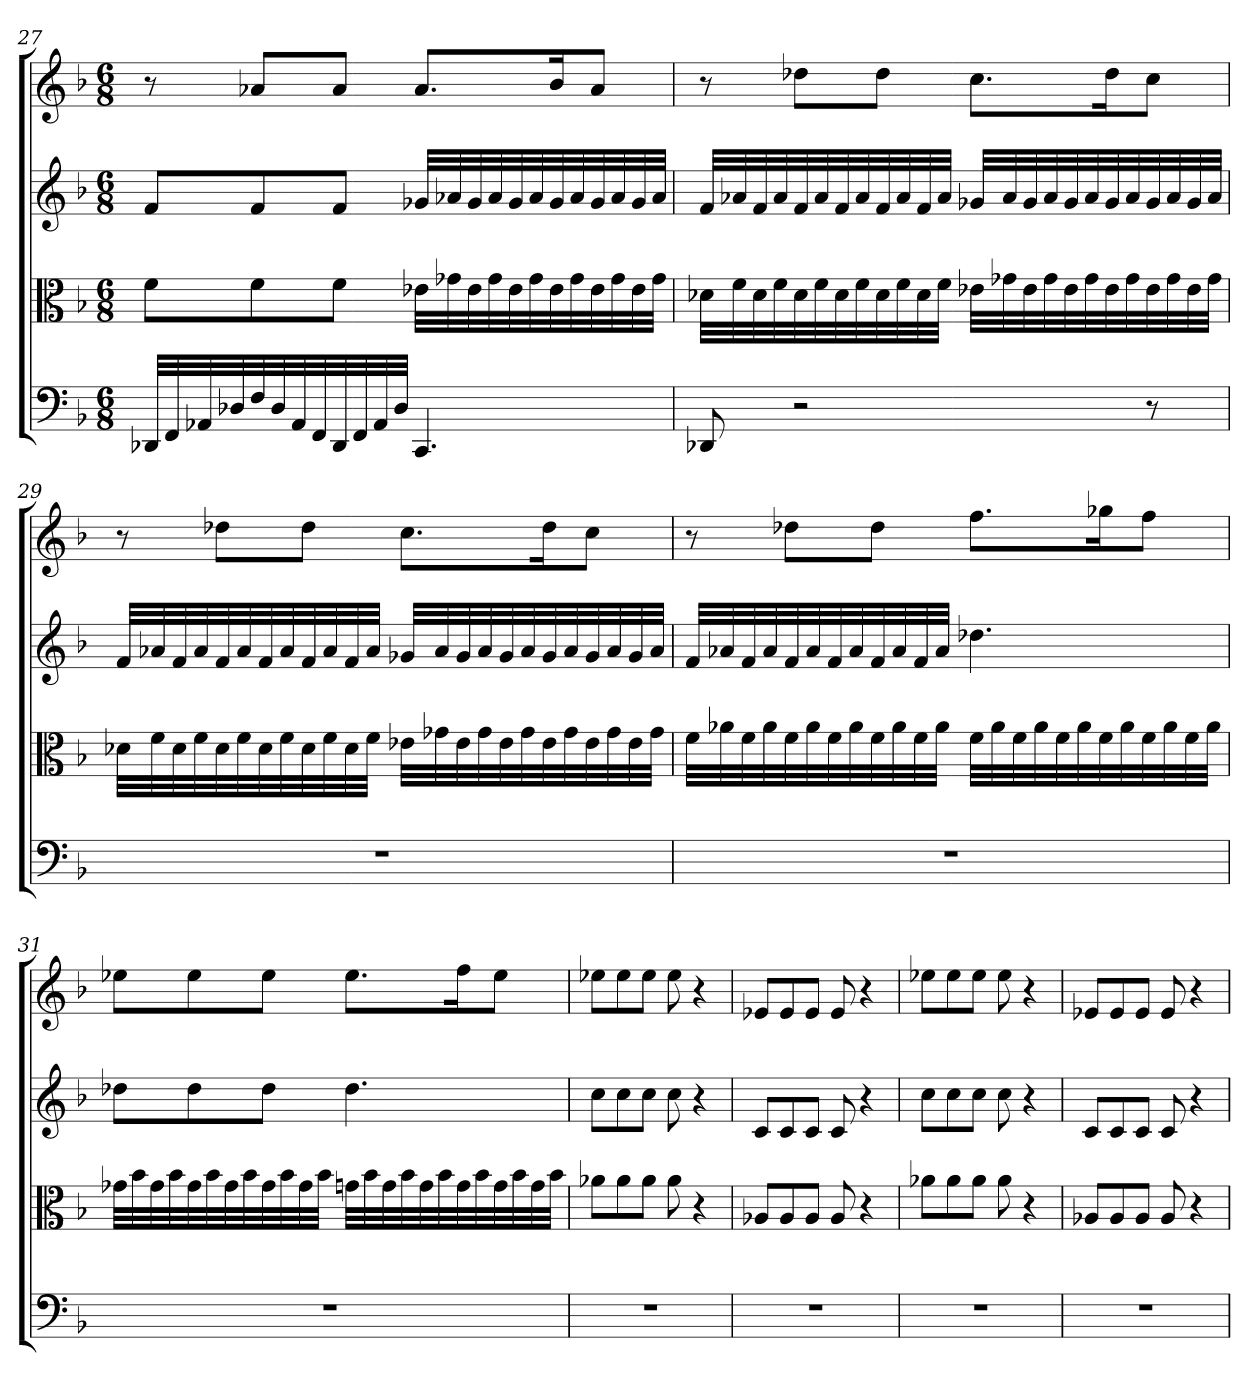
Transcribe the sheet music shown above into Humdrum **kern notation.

**kern	**kern	**kern	**kern
*part4	*part3	*part2	*part1
*staff4	*staff3	*staff2	*staff1
*clefF4	*clefC3	*	*
*k[b-]	*k[b-]	*k[b-]	*k[b-]
*d:	*d:	*d:	*d:
*M6/8	*M6/8	*M6/8	*M6/8
=27	=27	=27	=27
32DD-X/LLL	8f\L	8fL	8r
32FF/	.	.	.
32AA-X/	.	.	.
32D-X/	.	.	.
32F/	8f\	8f	8a-XL
32D-/	.	.	.
32AA-/	.	.	.
32FF/	.	.	.
32DD-/	8f\J	8fJ	8a-J
32FF/	.	.	.
32AA-/	.	.	.
32D-/JJJ	.	.	.
4.CC	32e-X\LLL	32g-XLLL	8.a-L
.	32g-X\	32a-X	.
.	32e-\	32g-	.
.	32g-\	32a-	.
.	32e-\	32g-	.
.	32g-\	32a-	.
.	32e-\	32g-	16b-K
.	32g-\	32a-	.
.	32e-\	32g-	8a-J
.	32g-\	32a-	.
.	32e-\	32g-	.
.	32g-\JJJ	32a-JJJ	.
=28	=28	=28	=28
8DD-X	32d-X\LLL	32fLLL	8r
.	32f\	32a-X	.
.	32d-\	32f	.
.	32f\	32a-	.
2r	32d-\	32f	8dd-XL
.	32f\	32a-	.
.	32d-\	32f	.
.	32f\	32a-	.
.	32d-\	32f	8dd-J
.	32f\	32a-	.
.	32d-\	32f	.
.	32f\JJJ	32a-JJJ	.
.	32e-X\LLL	32g-XLLL	8.ccL
.	32g-X\	32a-	.
.	32e-\	32g-	.
.	32g-\	32a-	.
.	32e-\	32g-	.
.	32g-\	32a-	.
.	32e-\	32g-	16dd-K
.	32g-\	32a-	.
8r	32e-\	32g-	8ccJ
.	32g-\	32a-	.
.	32e-\	32g-	.
.	32g-\JJJ	32a-JJJ	.
=29	=29	=29	=29
2.r	32d-X\LLL	32fLLL	8r
.	32f\	32a-X	.
.	32d-\	32f	.
.	32f\	32a-	.
.	32d-\	32f	8dd-XL
.	32f\	32a-	.
.	32d-\	32f	.
.	32f\	32a-	.
.	32d-\	32f	8dd-J
.	32f\	32a-	.
.	32d-\	32f	.
.	32f\JJJ	32a-JJJ	.
.	32e-X\LLL	32g-XLLL	8.ccL
.	32g-X\	32a-	.
.	32e-\	32g-	.
.	32g-\	32a-	.
.	32e-\	32g-	.
.	32g-\	32a-	.
.	32e-\	32g-	16dd-K
.	32g-\	32a-	.
.	32e-\	32g-	8ccJ
.	32g-\	32a-	.
.	32e-\	32g-	.
.	32g-\JJJ	32a-JJJ	.
=30	=30	=30	=30
2.r	32f\LLL	32fLLL	8r
.	32a-X\	32a-X	.
.	32f\	32f	.
.	32a-\	32a-	.
.	32f\	32f	8dd-XL
.	32a-\	32a-	.
.	32f\	32f	.
.	32a-\	32a-	.
.	32f\	32f	8dd-J
.	32a-\	32a-	.
.	32f\	32f	.
.	32a-\JJJ	32a-JJJ	.
.	32f\LLL	4.dd-X	8.ffL
.	32a-\	.	.
.	32f\	.	.
.	32a-\	.	.
.	32f\	.	.
.	32a-\	.	.
.	32f\	.	16gg-XK
.	32a-\	.	.
.	32f\	.	8ffJ
.	32a-\	.	.
.	32f\	.	.
.	32a-\JJJ	.	.
=31	=31	=31	=31
2.r	32g-X\LLL	8dd-XL	8ee-XL
.	32b-\	.	.
.	32g-\	.	.
.	32b-\	.	.
.	32g-\	8dd-	8ee-
.	32b-\	.	.
.	32g-\	.	.
.	32b-\	.	.
.	32g-\	8dd-J	8ee-J
.	32b-\	.	.
.	32g-\	.	.
.	32b-\JJJ	.	.
.	32gn\LLL	4.dd-	8.ee-L
.	32b-\	.	.
.	32g\	.	.
.	32b-\	.	.
.	32g\	.	.
.	32b-\	.	.
.	32g\	.	16ffK
.	32b-\	.	.
.	32g\	.	8ee-J
.	32b-\	.	.
.	32g\	.	.
.	32b-\JJJ	.	.
=32	=32	=32	=32
2.r	8a-X\L	8ccL	8ee-XL
.	8a-\	8cc	8ee-
.	8a-\J	8ccJ	8ee-J
.	8a-	8cc	8ee-
.	4r	4r	4r
=33	=33	=33	=33
2.r	8A-X/L	8cL	8e-XL
.	8A-/	8c	8e-
.	8A-/J	8cJ	8e-J
.	8A-	8c	8e-
.	4r	4r	4r
=34	=34	=34	=34
2.r	8a-X\L	8ccL	8ee-XL
.	8a-\	8cc	8ee-
.	8a-\J	8ccJ	8ee-J
.	8a-	8cc	8ee-
.	4r	4r	4r
=35	=35	=35	=35
2.r	8A-X/L	8cL	8e-XL
.	8A-/	8c	8e-
.	8A-/J	8cJ	8e-J
.	8A-	8c	8e-
.	4r	4r	4r
=	=	=	=
*-	*-	*-	*-
